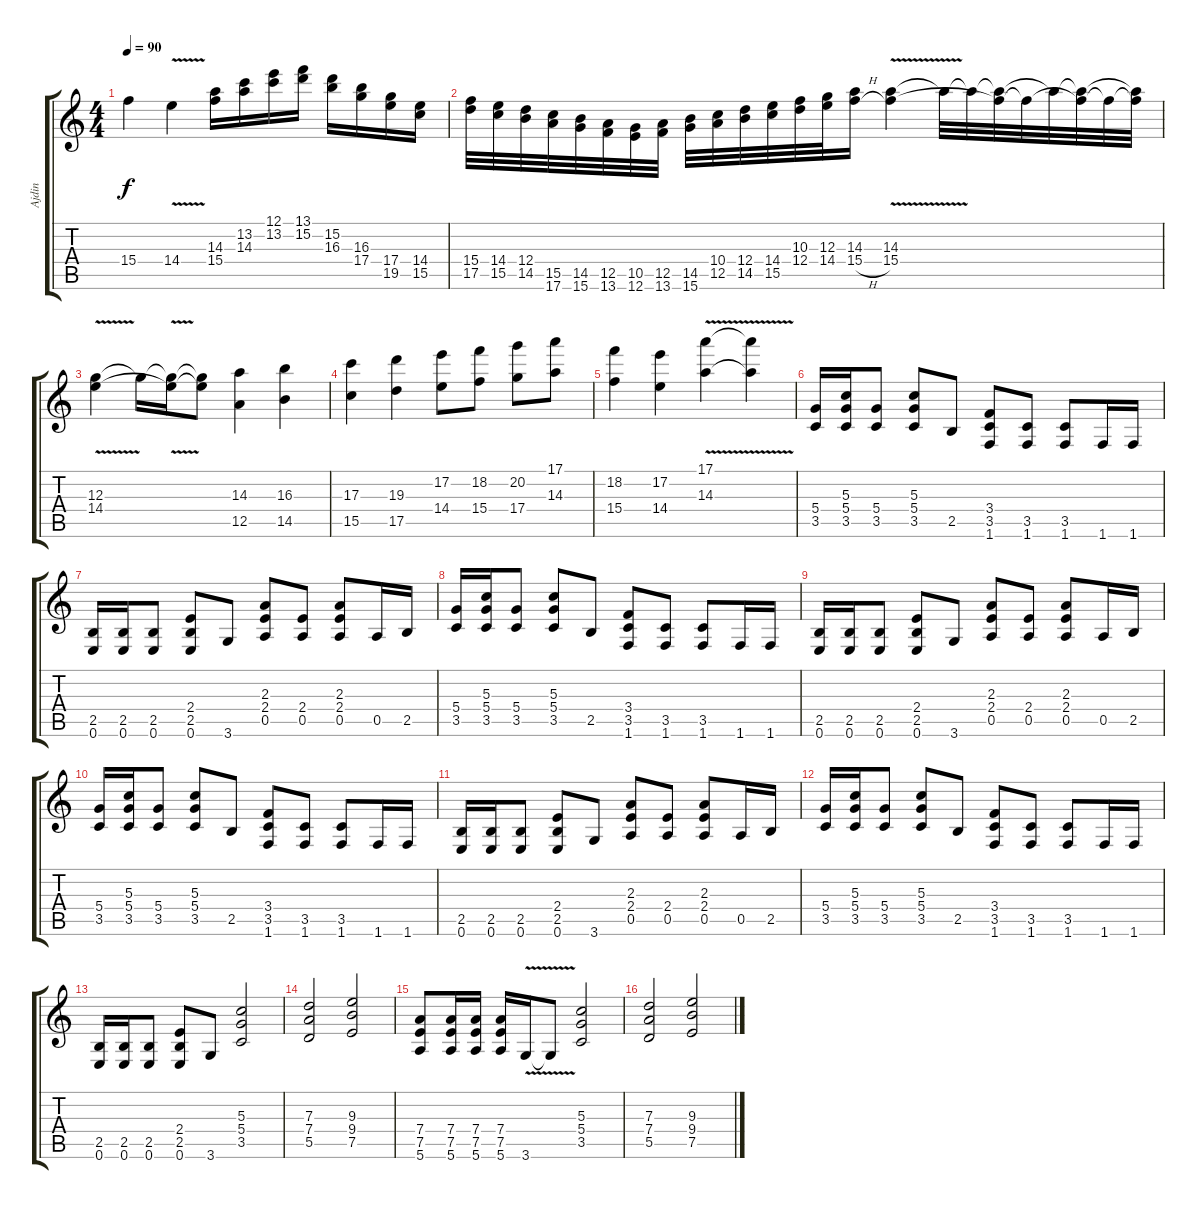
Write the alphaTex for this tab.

\track ("Ajdin" "Ajdin") {instrument overdrivenguitar}
\staff {score tabs}
\tuning (E4 B3 G3 D3 A2 E2) {hide}
\ts (4 4)
\tempo 90
\clef g2
\ks c
15.4.4{dy f} 14.4{v}.4 (14.3 15.4).16 (13.2 14.3).16 (12.1 13.2).16 (13.1 15.2).16 (15.2 16.3).16 (16.3 17.4).16 (17.4 19.5).16 (14.4 15.5).16 |
(15.4 17.5).32 (14.4 15.5).32 (12.4 14.5).32 (15.5 17.6).32 (14.5 15.6).32 (12.5 13.6).32 (10.5 12.6).32 (12.5 13.6).32 (14.5 15.6).32 (10.4 12.5).32 (12.4 14.5).32 (14.4 15.5).32 (10.3 12.4).32 (12.3 14.4).32 (14.3 15.4{h}).16 (14.3{v} 15.4).4 14.3{t}.32 14.3{t}.32 (14.3{t} 15.4{t}).32 15.4{t}.32 14.3{t}.32 (14.3{t} 15.4{t}).32 15.4{t}.32 (14.3{t} 15.4{t}).32 |
(12.3 14.4{v}).4 12.3{t}.16 (12.3{t} 14.4{t}).16 (12.3{t} 14.4{t}).8 (14.3 12.5).4 (16.3 14.5).4 |
(17.3 15.5).4 (19.3 17.5).4 (17.2 14.4).8 (18.2 15.4).8 (20.2 17.4).8 (17.1 14.3).8 |
(18.2 15.4).4 (17.2 14.4).4 (17.1{v} 14.3).4 (17.1{t} 14.3{t}).4 |
(5.4 3.5).16{volume 13} (5.3 5.4 3.5).16 (5.4 3.5).8 (5.3 5.4 3.5).8 2.5.8 (3.4 3.5 1.6).8 (3.5 1.6).8 (3.5 1.6).8 1.6.16 1.6.16 |
(2.5 0.6).16 (2.5 0.6).16 (2.5 0.6).8 (2.4 2.5 0.6).8 3.6.8 (2.3 2.4 0.5).8 (2.4 0.5).8 (2.3 2.4 0.5).8 0.5.16 2.5.16 |
(5.4 3.5).16 (5.3 5.4 3.5).16 (5.4 3.5).8 (5.3 5.4 3.5).8 2.5.8 (3.4 3.5 1.6).8 (3.5 1.6).8 (3.5 1.6).8 1.6.16 1.6.16 |
(2.5 0.6).16 (2.5 0.6).16 (2.5 0.6).8 (2.4 2.5 0.6).8 3.6.8 (2.3 2.4 0.5).8 (2.4 0.5).8 (2.3 2.4 0.5).8 0.5.16 2.5.16 |
(5.4 3.5).16 (5.3 5.4 3.5).16 (5.4 3.5).8 (5.3 5.4 3.5).8 2.5.8 (3.4 3.5 1.6).8 (3.5 1.6).8 (3.5 1.6).8 1.6.16 1.6.16 |
(2.5 0.6).16 (2.5 0.6).16 (2.5 0.6).8 (2.4 2.5 0.6).8 3.6.8 (2.3 2.4 0.5).8 (2.4 0.5).8 (2.3 2.4 0.5).8 0.5.16 2.5.16 |
(5.4 3.5).16 (5.3 5.4 3.5).16 (5.4 3.5).8 (5.3 5.4 3.5).8 2.5.8 (3.4 3.5 1.6).8 (3.5 1.6).8 (3.5 1.6).8 1.6.16 1.6.16 |
(2.5 0.6).16 (2.5 0.6).16 (2.5 0.6).8 (2.4 2.5 0.6).8 3.6.8 (5.3 5.4 3.5).2 |
(7.3 7.4 5.5).2 (9.3 9.4 7.5).2 |
(7.4 7.5 5.6).8 (7.4 7.5 5.6).16 (7.4 7.5 5.6).16 (7.4 7.5 5.6).16 3.6{v}.16 3.6{t}.8 (5.3 5.4 3.5).2 |
(7.3 7.4 5.5).2 (9.3 9.4 7.5).2
